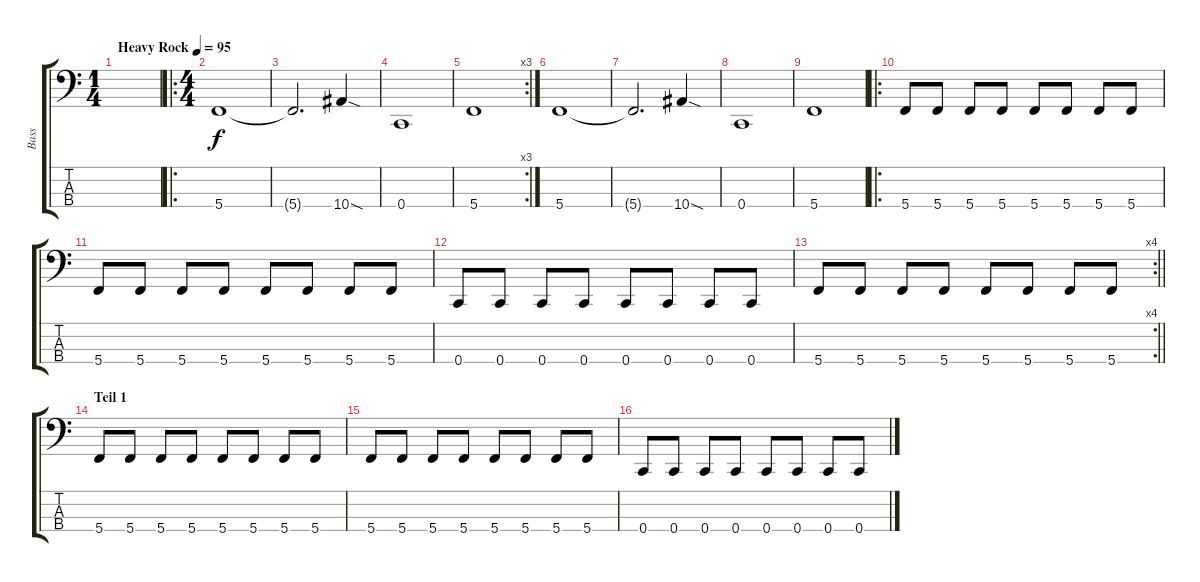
\track ("Bass" "Bass") {instrument electricbassfinger}
\staff {score tabs}
\tuning (Eb2 Bb1 F1 C1) {hide}
\ts (1 4)
\tempo (95 "Heavy Rock")
\clef f4
\ks c
|
\ro
\ts (4 4)
5.4.1 |
5.4{t}.2{d} 10.4{sod}.4 |
0.4.1 |
\rc 3
5.4.1 |
5.4.1 |
5.4{t}.2{d} 10.4{sod}.4 |
0.4.1 |
5.4.1 |
\ro
5.4.8 5.4.8 5.4.8 5.4.8 5.4.8 5.4.8 5.4.8 5.4.8 |
5.4.8 5.4.8 5.4.8 5.4.8 5.4.8 5.4.8 5.4.8 5.4.8 |
0.4.8 0.4.8 0.4.8 0.4.8 0.4.8 0.4.8 0.4.8 0.4.8 |
\rc 4
\barLineRight lightlight
5.4.8 5.4.8 5.4.8 5.4.8 5.4.8 5.4.8 5.4.8 5.4.8 |
\section ("" "Teil 1")
5.4.8 5.4.8 5.4.8 5.4.8 5.4.8 5.4.8 5.4.8 5.4.8 |
5.4.8 5.4.8 5.4.8 5.4.8 5.4.8 5.4.8 5.4.8 5.4.8 |
0.4.8 0.4.8 0.4.8 0.4.8 0.4.8 0.4.8 0.4.8 0.4.8
